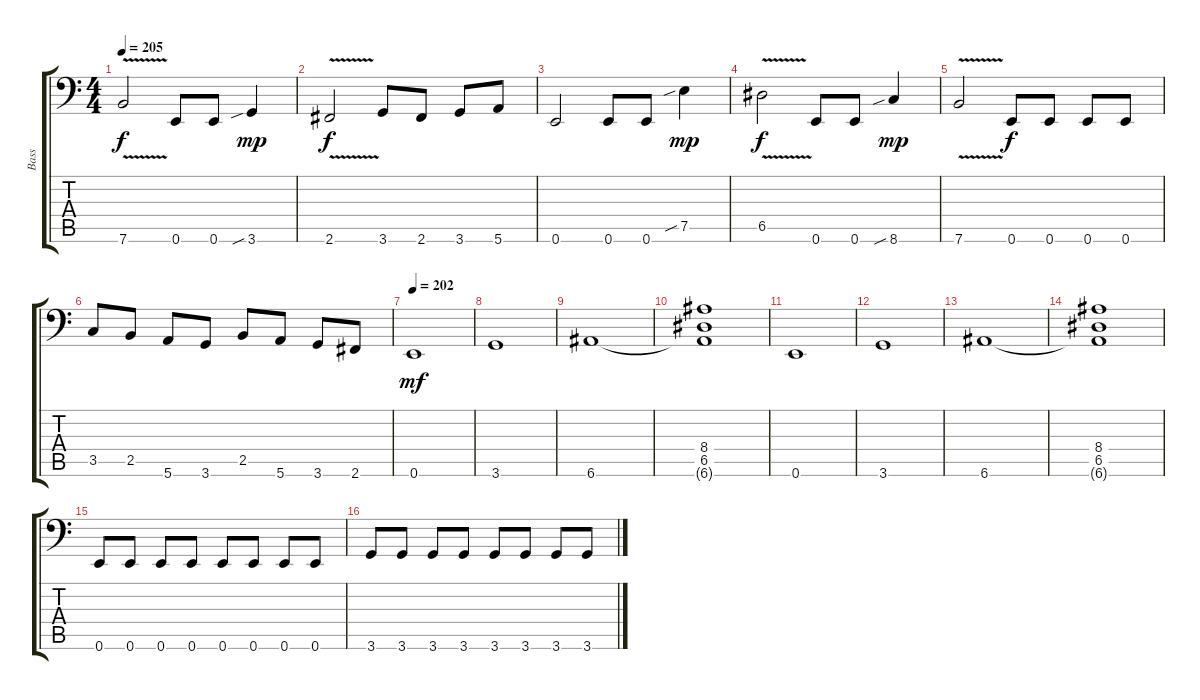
\track ("Bass" "Bass") {instrument electricbassfinger}
\staff {score tabs}
\tuning (E3 B2 G2 D2 A1 E1) {hide}
\ts (4 4)
\tempo 205
\clef f4
\ks c
7.6{v}.2{dy f} 0.6.8 0.6.8 3.6{sib}.4{dy mp} |
2.6{v}.2{dy f} 3.6.8 2.6.8 3.6.8 5.6.8 |
0.6.2 0.6.8 0.6.8 7.5{sib}.4{dy mp} |
6.5{v}.2{dy f} 0.6.8 0.6.8 8.6{sib}.4{dy mp} |
7.6{v}.2 0.6.8{dy f} 0.6.8 0.6.8 0.6.8 |
3.5.8 2.5.8 5.6.8 3.6.8 2.5.8 5.6.8 3.6.8 2.6.8 |
\tempo 202
0.6.1{dy mf} |
3.6.1 |
6.6.1 |
(8.4 6.5 6.6{t}).1 |
0.6.1 |
3.6.1 |
6.6.1 |
(8.4 6.5 6.6{t}).1 |
0.6.8 0.6.8 0.6.8 0.6.8 0.6.8 0.6.8 0.6.8 0.6.8 |
3.6.8 3.6.8 3.6.8 3.6.8 3.6.8 3.6.8 3.6.8 3.6.8
